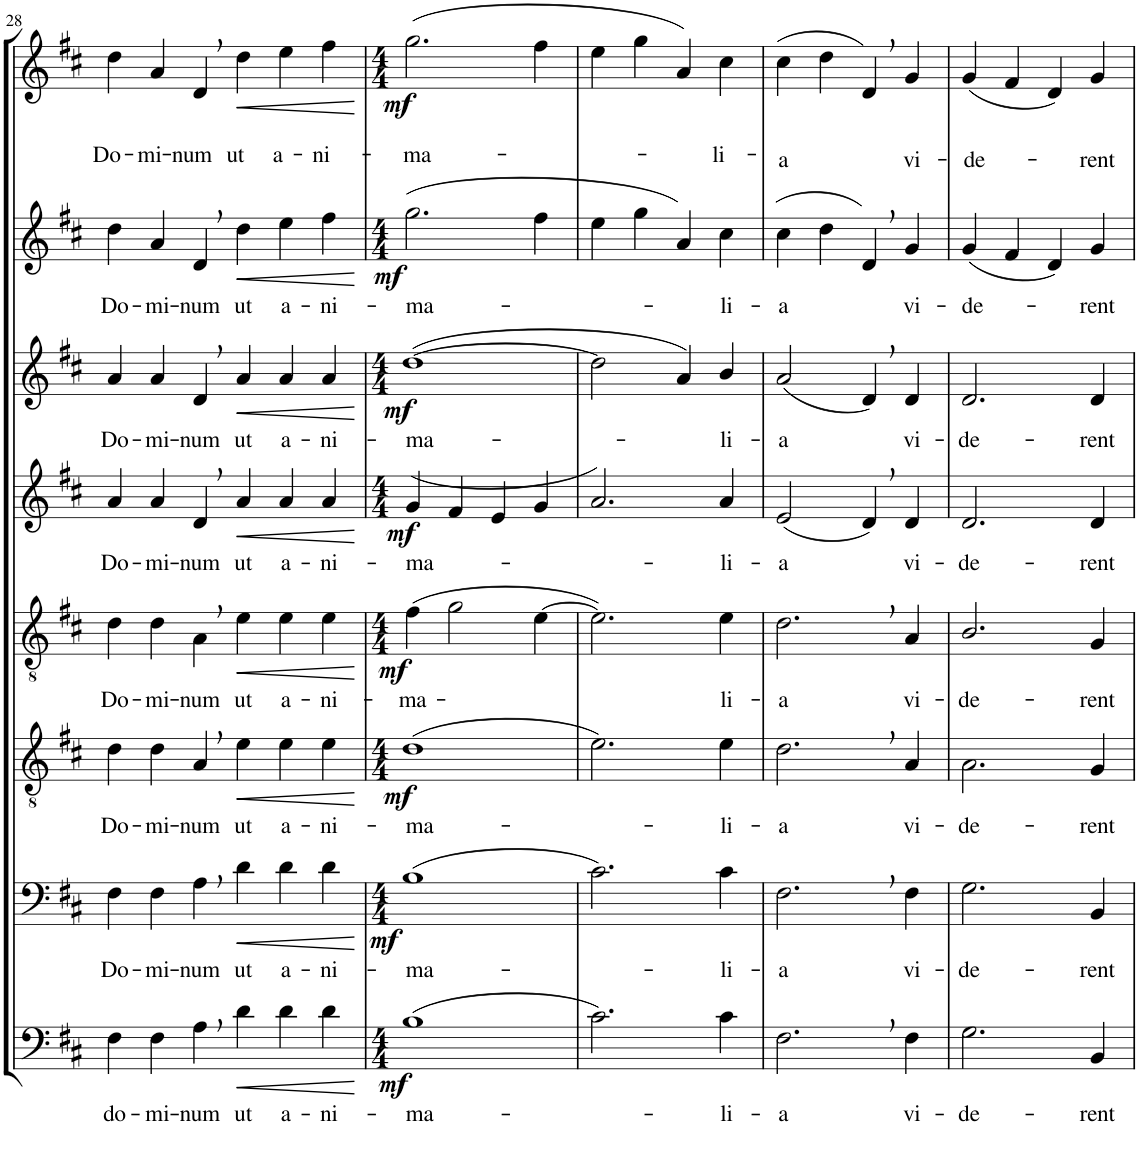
**kern	**text	**dynam	**kern	**text	**dynam	**kern	**text	**dynam	**kern	**text	**dynam	**kern	**text	**dynam	**kern	**text	**dynam	**kern	**text	**dynam	**kern	**text	**text	**dynam
*part8	*part8	*part8	*part7	*part7	*part7	*part6	*part6	*part6	*part5	*part5	*part5	*part4	*part4	*part4	*part3	*part3	*part3	*part2	*part2	*part2	*part1	*part1	*part1	*part1
*staff8	*staff8	*staff8	*staff7	*staff7	*staff7	*staff6	*staff6	*staff6	*staff5	*staff5	*staff5	*staff4	*staff4	*staff4	*staff3	*staff3	*staff3	*staff2	*staff2	*staff2	*staff1	*staff1	*staff1	*staff1
*I"Bassi II	*	*	*I"Bassi I	*	*	*I"Tenori II	*	*	*I"Tenori I	*	*	*I"Contralti II	*	*	*I"Contralti I	*	*	*I"Soprani II	*	*	*I"Soprani I	*	*	*
!!LO:PB:g=z
*clefF4	*	*	*clefF4	*	*	*clefGv2	*	*	*clefGv2	*	*	*clefG2	*	*	*clefG2	*	*	*clefG2	*	*	*clefG2	*	*	*
*k[f#c#]	*	*	*k[f#c#]	*	*	*k[f#c#]	*	*	*k[f#c#]	*	*	*k[f#c#]	*	*	*k[f#c#]	*	*	*k[f#c#]	*	*	*k[f#c#]	*	*	*
*D:	*	*	*D:	*	*	*D:	*	*	*D:	*	*	*D:	*	*	*D:	*	*	*D:	*	*	*D:	*	*	*
*M3/2	*	*	*M3/2	*	*	*M3/2	*	*	*M3/2	*	*	*M3/2	*	*	*M3/2	*	*	*M3/2	*	*	*M3/2	*	*	*
=28	=28	=28	=28	=28	=28	=28	=28	=28	=28	=28	=28	=28	=28	=28	=28	=28	=28	=28	=28	=28	=28	=28	=28	=28
!	!LO:LY:b	!	!	!LO:LY:b	!	!	!LO:LY:b	!	!	!LO:LY:b	!	!	!LO:LY:b	!	!	!LO:LY:b	!	!	!LO:LY:b	!	!	!	!LO:LY:b	!
4F#\	do-	.	4F#\	Do-	.	4d\	Do-	.	4d\	Do-	.	4a/	Do-	.	4a/	Do-	.	4dd\	Do-	.	4dd\	.	Do-	.
!	!LO:LY:b	!	!	!LO:LY:b	!	!	!LO:LY:b	!	!	!LO:LY:b	!	!	!LO:LY:b	!	!	!LO:LY:b	!	!	!LO:LY:b	!	!	!	!LO:LY:b	!
4F#\	-mi-	.	4F#\	-mi-	.	4d\	-mi-	.	4d\	-mi-	.	4a/	-mi-	.	4a/	-mi-	.	4a/	-mi-	.	4a/	.	-mi-	.
!	!LO:LY:b	!	!	!LO:LY:b	!	!	!LO:LY:b	!	!	!LO:LY:b	!	!	!LO:LY:b	!	!	!LO:LY:b	!	!	!LO:LY:b	!	!	!	!LO:LY:b	!
4A,\	-num	.	4A,\	-num	.	4A,/	-num	.	4A,\	-num	.	4d,/	-num	.	4d,/	-num	.	4d,/	-num	.	4d,/	.	-num	.
!	!LO:LY:b	!LO:HP:b	!	!LO:LY:b	!LO:HP:b	!	!LO:LY:b	!LO:HP:b	!	!LO:LY:b	!LO:HP:b	!	!LO:LY:b	!LO:HP:b	!	!LO:LY:b	!LO:HP:b	!	!LO:LY:b	!LO:HP:b	!	!	!LO:LY:b	!LO:HP:b
4d\	ut	<	4d\	ut	<	4e\	ut	<	4e\	ut	<	4a/	ut	<	4a/	ut	<	4dd\	ut	<	4dd\	.	ut	<
!	!LO:LY:b	!	!	!LO:LY:b	!	!	!LO:LY:b	!	!	!LO:LY:b	!	!	!LO:LY:b	!	!	!LO:LY:b	!	!	!LO:LY:b	!	!	!	!LO:LY:b	!
4d\	a-	.	4d\	a-	.	4e\	a-	.	4e\	a-	.	4a/	a-	.	4a/	a-	.	4ee\	a-	.	4ee\	.	a-	.
!	!LO:LY:b	!	!	!LO:LY:b	!	!	!LO:LY:b	!	!	!LO:LY:b	!	!	!LO:LY:b	!	!	!LO:LY:b	!	!	!LO:LY:b	!	!	!	!LO:LY:b	!
4d\	-ni-	.	4d\	-ni-	.	4e\	-ni-	.	4e\	-ni-	.	4a/	-ni-	.	4a/	-ni-	.	4ff#\	-ni-	.	4ff#\	.	-ni-	.
.	.	[	.	.	[	.	.	[	.	.	[	.	.	[	.	.	[	.	.	[	.	.	.	[
=29	=29	=29	=29	=29	=29	=29	=29	=29	=29	=29	=29	=29	=29	=29	=29	=29	=29	=29	=29	=29	=29	=29	=29	=29
*M4/4	*	*	*M4/4	*	*	*M4/4	*	*	*M4/4	*	*	*M4/4	*	*	*M4/4	*	*	*M4/4	*	*	*M4/4	*	*	*
!	!LO:LY:b	!LO:DY:b	!	!LO:LY:b	!LO:DY:b	!	!LO:LY:b	!LO:DY:b	!	!LO:LY:b	!LO:DY:b	!	!LO:LY:b	!LO:DY:b	!	!LO:LY:b	!LO:DY:b	!	!LO:LY:b	!LO:DY:b	!	!	!LO:LY:b	!LO:DY:b
(1B	-ma-	mf	(1B	-ma-	mf	(1d	-ma-	mf	(4f#\	-ma-	mf	(4g/	-ma-	mf	([1dd	-ma-	mf	(2.gg\	-ma-	mf	(2.gg\	.	-ma-	mf
.	.	.	.	.	.	.	.	.	2g\	.	.	4f#/	.	.	.	.	.	.	.	.	.	.	.	.
.	.	.	.	.	.	.	.	.	.	.	.	4e/	.	.	.	.	.	.	.	.	.	.	.	.
.	.	.	.	.	.	.	.	.	[4e\	.	.	4g/	.	.	.	.	.	4ff#\	.	.	4ff#\	.	.	.
=30	=30	=30	=30	=30	=30	=30	=30	=30	=30	=30	=30	=30	=30	=30	=30	=30	=30	=30	=30	=30	=30	=30	=30	=30
2.c#\)	.	.	2.c#\)	.	.	2.e\)	.	.	2.e\])	.	.	2.a/)	.	.	2dd\]	.	.	4ee\	.	.	4ee\	.	.	.
.	.	.	.	.	.	.	.	.	.	.	.	.	.	.	.	.	.	4gg\	.	.	4gg\	.	.	.
.	.	.	.	.	.	.	.	.	.	.	.	.	.	.	4a/)	.	.	4a/)	.	.	4a/)	.	.	.
!	!LO:LY:b	!	!	!LO:LY:b	!	!	!LO:LY:b	!	!	!LO:LY:b	!	!	!LO:LY:b	!	!	!LO:LY:b	!	!	!LO:LY:b	!	!	!	!LO:LY:b	!
4c#\	-li-	.	4c#\	-li-	.	4e\	-li-	.	4e\	li-	.	4a/	-li-	.	4b/	li-	.	4cc#\	-li-	.	4cc#\	.	-li-	.
=31	=31	=31	=31	=31	=31	=31	=31	=31	=31	=31	=31	=31	=31	=31	=31	=31	=31	=31	=31	=31	=31	=31	=31	=31
!	!LO:LY:b	!	!	!LO:LY:b	!	!	!LO:LY:b	!	!	!LO:LY:b	!	!	!LO:LY:b	!	!	!LO:LY:b	!	!	!LO:LY:b	!	!	!	!LO:LY:b	!
2.F#,\	-a	.	2.F#,\	-a	.	2.d,\	-a	.	2.d,\	-a	.	(2e/	-a	.	(2a/	-a	.	(4cc#\	-a	.	(4cc#\	.	-a	.
.	.	.	.	.	.	.	.	.	.	.	.	.	.	.	.	.	.	4dd\	.	.	4dd\	.	.	.
.	.	.	.	.	.	.	.	.	.	.	.	4d,/)	.	.	4d,/)	.	.	4d,/)	.	.	4d,/)	.	.	.
!	!LO:LY:b	!	!	!LO:LY:b	!	!	!LO:LY:b	!	!	!LO:LY:b	!	!	!LO:LY:b	!	!	!LO:LY:b	!	!	!LO:LY:b	!	!	!	!LO:LY:b	!
4F#\	vi-	.	4F#\	vi-	.	4A/	vi-	.	4A/	vi-	.	4d/	vi-	.	4d/	vi-	.	4g/	vi-	.	4g/	.	vi-	.
=32	=32	=32	=32	=32	=32	=32	=32	=32	=32	=32	=32	=32	=32	=32	=32	=32	=32	=32	=32	=32	=32	=32	=32	=32
!	!LO:LY:b	!	!	!LO:LY:b	!	!	!LO:LY:b	!	!	!LO:LY:b	!	!	!LO:LY:b	!	!	!LO:LY:b	!	!	!LO:LY:b	!	!	!	!LO:LY:b	!
2.G\	-de-	.	2.G\	-de-	.	2.A\	-de-	.	2.B/	-de-	.	2.d/	-de-	.	2.d/	-de-	.	(4g/	-de-	.	(4g/	.	-de-	.
.	.	.	.	.	.	.	.	.	.	.	.	.	.	.	.	.	.	4f#/	.	.	4f#/	.	.	.
.	.	.	.	.	.	.	.	.	.	.	.	.	.	.	.	.	.	4d/)	.	.	4d/)	.	.	.
!	!LO:LY:b	!	!	!LO:LY:b	!	!	!LO:LY:b	!	!	!LO:LY:b	!	!	!LO:LY:b	!	!	!LO:LY:b	!	!	!LO:LY:b	!	!	!	!LO:LY:b	!
4BB/	-rent	.	4BB/	-rent	.	4G/	-rent	.	4G/	-rent	.	4d/	-rent	.	4d/	-rent	.	4g/	-rent	.	4g/	.	-rent	.
=	=	=	=	=	=	=	=	=	=	=	=	=	=	=	=	=	=	=	=	=	=	=	=	=
*-	*-	*-	*-	*-	*-	*-	*-	*-	*-	*-	*-	*-	*-	*-	*-	*-	*-	*-	*-	*-	*-	*-	*-	*-
